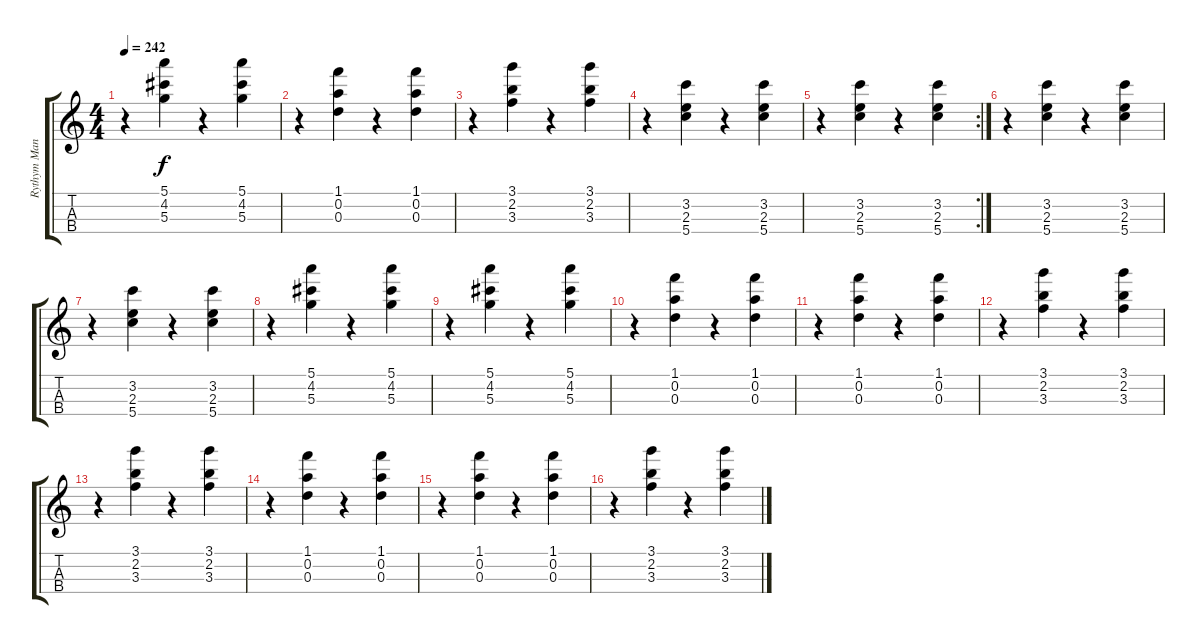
\track ("Rythym Mandolin" "Rythym Man") {instrument banjo}
\staff {score tabs}
\tuning (E5 A4 D4 G3) {hide}
\displaytranspose 12
\ts (4 4)
\tempo 242
\clef g2
\ks c
r.4{dy f} (5.1 4.2 5.3).4 r.4 (5.1 4.2 5.3).4 |
r.4 (1.1 0.2 0.3).4 r.4 (1.1 0.2 0.3).4 |
r.4 (3.1 2.2 3.3).4 r.4 (3.1 2.2 3.3).4 |
r.4 (3.2 2.3 5.4).4 r.4 (3.2 2.3 5.4).4 |
\rc 2
r.4 (3.2 2.3 5.4).4 r.4 (3.2 2.3 5.4).4 |
r.4 (3.2 2.3 5.4).4 r.4 (3.2 2.3 5.4).4 |
r.4 (3.2 2.3 5.4).4 r.4 (3.2 2.3 5.4).4 |
r.4 (5.1 4.2 5.3).4 r.4 (5.1 4.2 5.3).4 |
r.4 (5.1 4.2 5.3).4 r.4 (5.1 4.2 5.3).4 |
r.4 (1.1 0.2 0.3).4 r.4 (1.1 0.2 0.3).4 |
r.4 (1.1 0.2 0.3).4 r.4 (1.1 0.2 0.3).4 |
r.4 (3.1 2.2 3.3).4 r.4 (3.1 2.2 3.3).4 |
r.4 (3.1 2.2 3.3).4 r.4 (3.1 2.2 3.3).4 |
r.4 (1.1 0.2 0.3).4 r.4 (1.1 0.2 0.3).4 |
r.4 (1.1 0.2 0.3).4 r.4 (1.1 0.2 0.3).4 |
r.4 (3.1 2.2 3.3).4 r.4 (3.1 2.2 3.3).4
